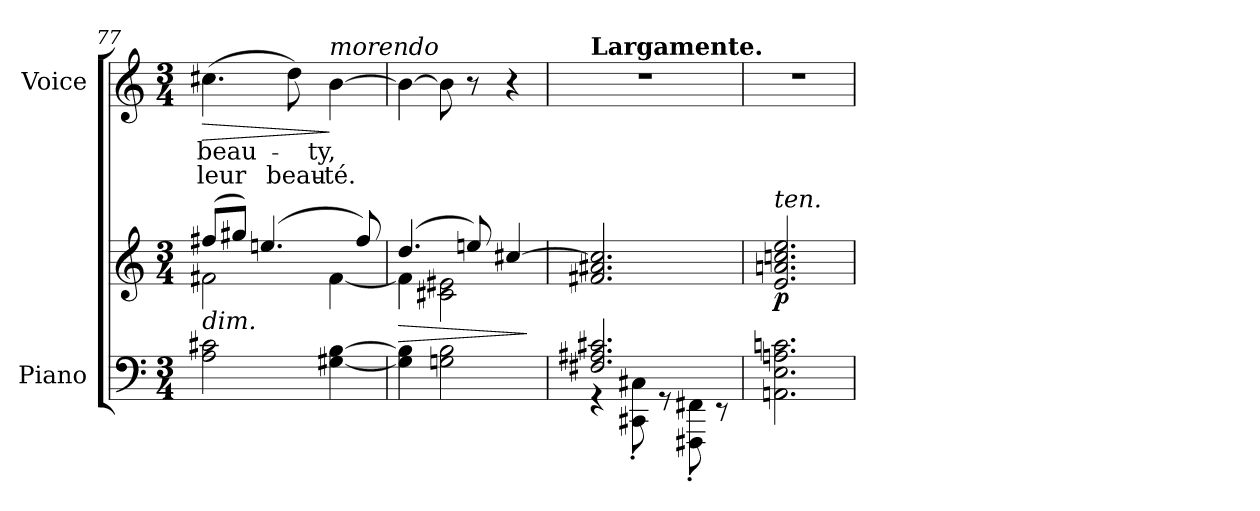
**kern	**kern	**dynam	**kern	**text	**text	**dynam
*part2	*part2	*part2	*part1	*part1	*part1	*part1
*staff3	*staff2	*staff2/3	*staff1	*staff1	*staff1	*staff1
*I"Piano	*	*	*I"Voice	*	*	*
*I'Pno	*	*	*	*	*	*
*clefF4	*clefG2	*	*clefG2	*	*	*
*k[]	*k[]	*	*k[]	*	*	*
*M3/4	*M3/4	*	*M3/4	*	*	*
=77	=77	=77	=77	=77	=77	=77
*	*^	*	*	*	*	*
!	!LO:TX:b:i:t=dim.	!	!	!	!	!	!
!	!	!	!	!	!	!	!LO:HP:b
2A\ 2c#X\	(8ff#X/L	2f#X\	.	(4.cc#X\	beau-	leur	>
.	8gg#X/J)	.	.	.	.	.	.
.	(4.een/	.	.	.	.	.	.
.	.	.	.	8dd\)	.	beau-	.
!	!	!	!	!LO:TX:i:t=morendo	!	!	!
[4G#X\ [4B\	.	[4f#\	.	[4b\	-ty,	-té.	]
.	8ff#/)	.	.	.	.	.	.
=78	=78	=78	=78	=78	=78	=78	=78
!	!	!	!LO:HP:b	!	!	!	!
4G#\] 4B\]	(4.dd/	4f#\]	>	4b\_	.	.	.
2Gn\ 2B\	.	2c#X\ 2e#X\	.	8b\]	.	.	.
.	8een/)	.	.	8r	.	.	.
.	[4cc#X/	.	.	4r	.	.	.
*	*v	*v	*	*	*	*	*
.	.	]	.	.	.	.
=79	=79	=79	=79	=79	=79	=79
*^	*	*	*	*	*	*
!	!	!	!	!LO:TX:a:B:t=Largamente.	!	!	!
!	!	!	!LO:DY:b	!	!	!	!
!	!	!	!LO:DY:n=1:b	!	!	!	!
2.F#X/ 2.A#X/ 2.c#X/	4r	2.f#X/ 2.a#X/ 2.cc#/]	pp other-dynamics	2.r	.	.	.
.	8CC#X\' 8C#X\'	.	.	.	.	.	.
.	8r	.	.	.	.	.	.
.	8FFF#X\' 8FF#X\'	.	.	.	.	.	.
.	8r	.	.	.	.	.	.
=80	=80	=80	=80	=80	=80	=80	=80
!	!	!LO:TX:i:t=ten.	!	!	!	!	!
!	!	!	!LO:DY:b	!	!	!	!
*v	*v	*	*	*	*	*	*
2.AAn\ 2.E\ 2.An\ 2.cn\	2.e/ 2.an/ 2.ccn/ 2.ee/	p	2.r	.	.	.
=	=	=	=	=	=	=
*-	*-	*-	*-	*-	*-	*-
